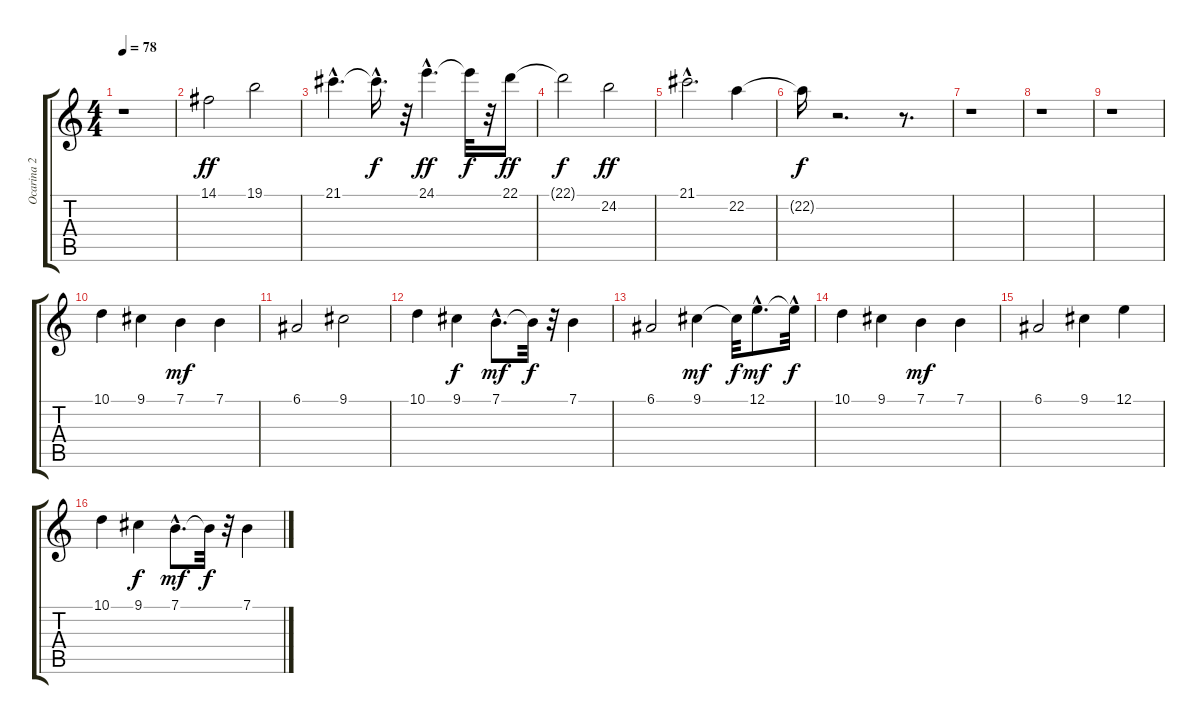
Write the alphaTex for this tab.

\track ("Ocarina 2" "Ocarina 2") {instrument ocarina}
\staff {score tabs}
\tuning (E4 B3 G3 D3 A2 E2) {hide}
\ts (4 4)
\tempo 78
\clef g2
\ks c
r.1{dy f} |
14.1.2{dy ff} 19.1.2 |
21.1{hac}.4{d} 21.1{hac t}.16{d dy f} r.32 24.1{hac}.4{d dy ff} 24.1{t}.32{dy f} r.32 22.1.16{dy ff} |
22.1{t}.2{dy f} 24.2.2{dy ff} |
21.1{hac}.2{d} 22.2.4 |
22.2{t}.16{dy f} r.2{d} r.8{d} |
r.1 |
r.1 |
r.1 |
10.1.4 9.1.4 7.1.4{dy mf} 7.1.4 |
6.1.2 9.1.2 |
10.1.4 9.1.4{dy f} 7.1{hac}.8{d dy mf} 7.1{t}.32{dy f} r.32 7.1.4 |
6.1.2 9.1.4{dy mf} 9.1{t}.32{dy f} 12.1{hac}.8{d dy mf} 12.1{hac t}.32{dy f} |
10.1.4 9.1.4 7.1.4{dy mf} 7.1.4 |
6.1.2 9.1.4 12.1.4 |
10.1.4 9.1.4{dy f} 7.1{hac}.8{d dy mf} 7.1{t}.32{dy f} r.32 7.1.4
